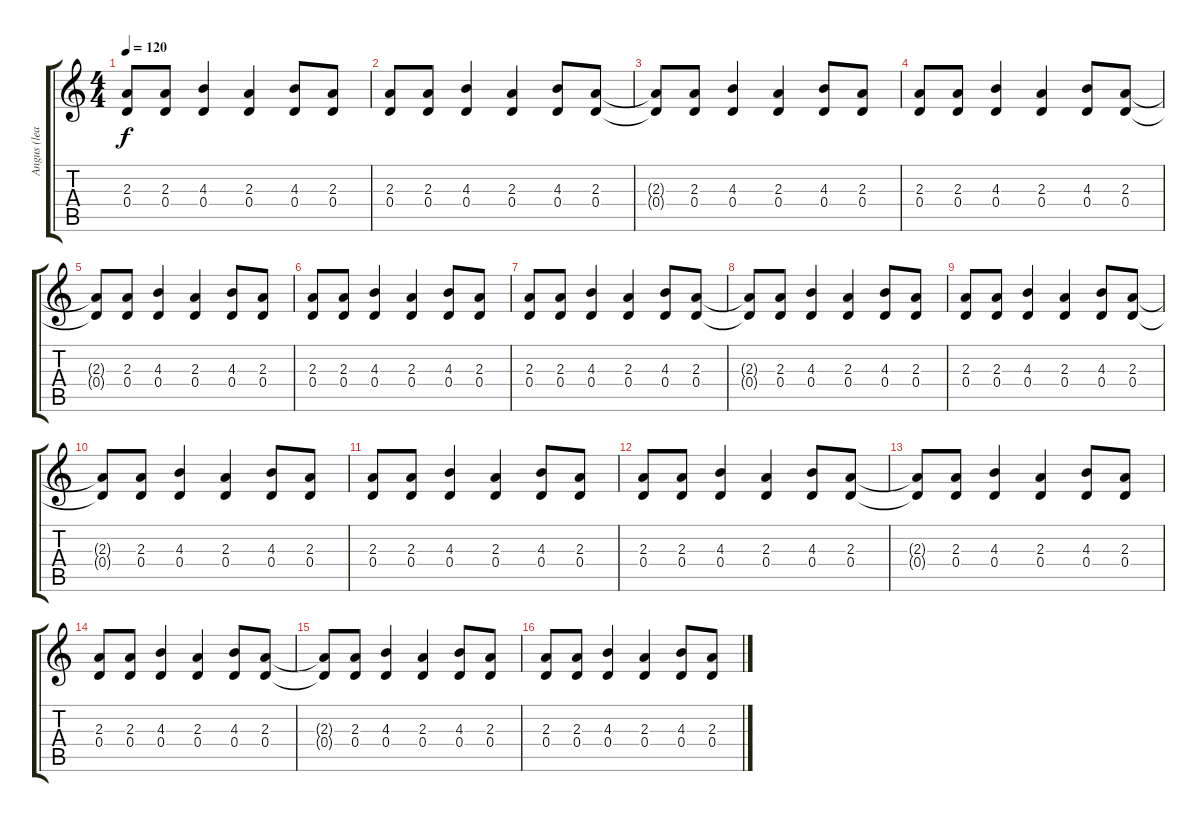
\track ("Angus (lead)" "Angus (lea") {instrument distortionguitar}
\staff {score tabs}
\tuning (E4 B3 G3 D3 A2 E2) {hide}
\ts (4 4)
\tempo 120
\clef g2
\ks c
(2.3 0.4).8{dy f} (2.3 0.4).8 (4.3 0.4).4 (2.3 0.4).4 (4.3 0.4).8 (2.3 0.4).8 |
(2.3 0.4).8 (2.3 0.4).8 (4.3 0.4).4 (2.3 0.4).4 (4.3 0.4).8 (2.3 0.4).8 |
(2.3{t} 0.4{t}).8 (2.3 0.4).8 (4.3 0.4).4 (2.3 0.4).4 (4.3 0.4).8 (2.3 0.4).8 |
(2.3 0.4).8 (2.3 0.4).8 (4.3 0.4).4 (2.3 0.4).4 (4.3 0.4).8 (2.3 0.4).8 |
(2.3{t} 0.4{t}).8 (2.3 0.4).8 (4.3 0.4).4 (2.3 0.4).4 (4.3 0.4).8 (2.3 0.4).8 |
(2.3 0.4).8 (2.3 0.4).8 (4.3 0.4).4 (2.3 0.4).4 (4.3 0.4).8 (2.3 0.4).8 |
(2.3 0.4).8 (2.3 0.4).8 (4.3 0.4).4 (2.3 0.4).4 (4.3 0.4).8 (2.3 0.4).8 |
(2.3{t} 0.4{t}).8 (2.3 0.4).8 (4.3 0.4).4 (2.3 0.4).4 (4.3 0.4).8 (2.3 0.4).8 |
(2.3 0.4).8 (2.3 0.4).8 (4.3 0.4).4 (2.3 0.4).4 (4.3 0.4).8 (2.3 0.4).8 |
(2.3{t} 0.4{t}).8 (2.3 0.4).8 (4.3 0.4).4 (2.3 0.4).4 (4.3 0.4).8 (2.3 0.4).8 |
(2.3 0.4).8 (2.3 0.4).8 (4.3 0.4).4 (2.3 0.4).4 (4.3 0.4).8 (2.3 0.4).8 |
(2.3 0.4).8 (2.3 0.4).8 (4.3 0.4).4 (2.3 0.4).4 (4.3 0.4).8 (2.3 0.4).8 |
(2.3{t} 0.4{t}).8 (2.3 0.4).8 (4.3 0.4).4 (2.3 0.4).4 (4.3 0.4).8 (2.3 0.4).8 |
(2.3 0.4).8 (2.3 0.4).8 (4.3 0.4).4 (2.3 0.4).4 (4.3 0.4).8 (2.3 0.4).8 |
(2.3{t} 0.4{t}).8 (2.3 0.4).8 (4.3 0.4).4 (2.3 0.4).4 (4.3 0.4).8 (2.3 0.4).8 |
(2.3 0.4).8 (2.3 0.4).8 (4.3 0.4).4 (2.3 0.4).4 (4.3 0.4).8 (2.3 0.4).8
